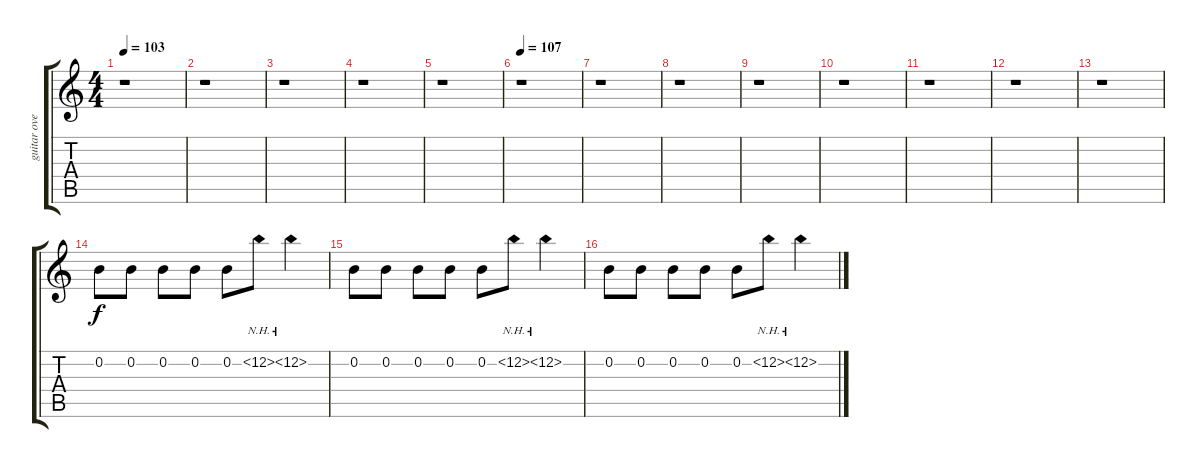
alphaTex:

\track ("guitar overdubs" "guitar ove") {instrument overdrivenguitar}
\staff {score tabs}
\tuning (E4 B3 G3 D3 A2 E2) {hide}
\ts (4 4)
\tempo 103
\clef g2
\ks c
r.1{dy f} |
r.1 |
r.1 |
r.1 |
r.1 |
\tempo 107
r.1 |
r.1 |
r.1 |
r.1 |
r.1 |
r.1 |
r.1 |
r.1 |
0.2.8 0.2.8 0.2.8 0.2.8 0.2.8 12.2{nh}.8 12.2{nh}.4 |
0.2.8 0.2.8 0.2.8 0.2.8 0.2.8 12.2{nh}.8 12.2{nh}.4 |
0.2.8 0.2.8 0.2.8 0.2.8 0.2.8 12.2{nh}.8 12.2{nh}.4
